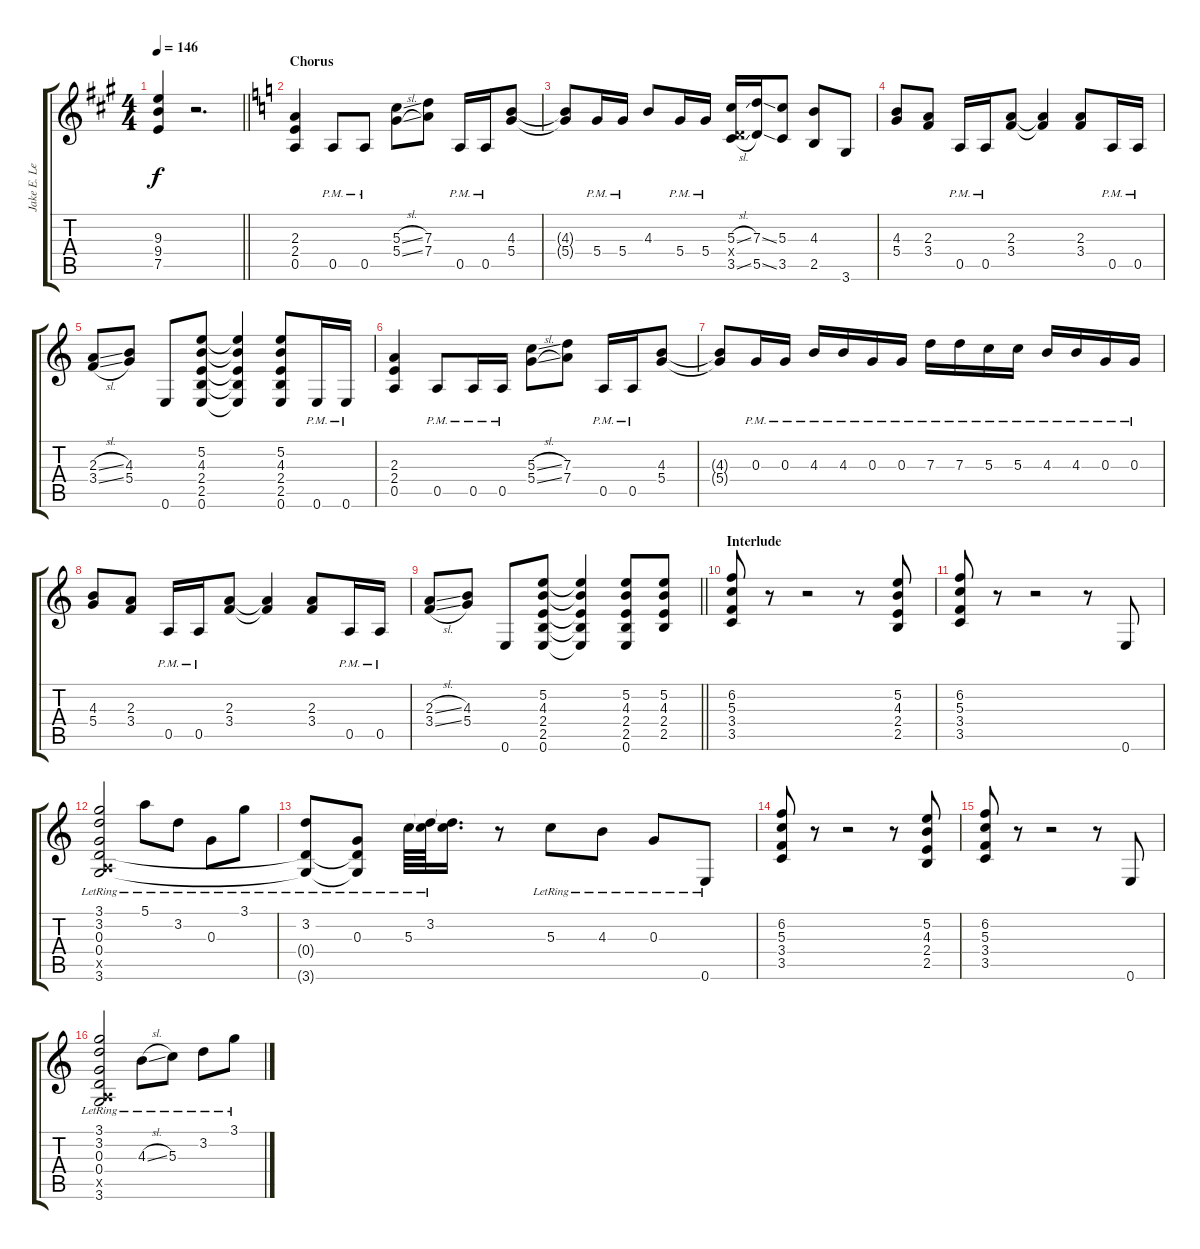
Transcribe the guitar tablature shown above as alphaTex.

\track ("Jake E. Lee Rhythm Guitar 2" "Jake E. Le") {instrument overdrivenguitar}
\staff {score tabs}
\tuning (E4 B3 G3 D3 A2 E2) {hide}
\ts (4 4)
\tempo 146
\clef g2
\barLineRight lightlight
\ks f#minor
(9.3 9.4 7.5).4{dy f} r.2{d} |
\section ("" "Chorus")
\ks aminor
(2.3 2.4 0.5).4 0.5{pm}.8 0.5{pm}.8 (5.3{sl} 5.4{sl}).8 (7.3 7.4).8 0.5{pm}.16 0.5{pm}.16 (4.3 5.4).8 |
(4.3{t} 5.4{t}).8 5.4{pm}.16 5.4{pm}.16 4.3.8 5.4{pm}.16 5.4{pm}.16 (5.3{sl} 0.4{x} 3.5{sl}).16 (7.3{ss} 5.5{ss}).16 (5.3 3.5).8 (4.3 2.5).8 3.6.8 |
(4.3 5.4).8 (2.3 3.4).8 0.5{pm}.16 0.5{pm}.16 (2.3 3.4).8 (2.3{t} 3.4{t}).4 (2.3 3.4).8 0.5{pm}.16 0.5{pm}.16 |
(2.3{sl} 3.4{sl}).8 (4.3 5.4).8 0.6.8 (5.2 4.3 2.4 2.5 0.6).8 (5.2{t} 4.3{t} 2.4{t} 2.5{t} 0.6{t}).4 (5.2 4.3 2.4 2.5 0.6).8 0.6{pm}.16 0.6{pm}.16 |
(2.3 2.4 0.5).4 0.5{pm}.8 0.5{pm}.16 0.5{pm}.16 (5.3{sl} 5.4{sl}).8 (7.3 7.4).8 0.5{pm}.16 0.5{pm}.16 (4.3 5.4).8 |
(4.3{t} 5.4{t}).8 0.3{pm}.16 0.3{pm}.16 4.3{pm}.16 4.3{pm}.16 0.3{pm}.16 0.3{pm}.16 7.3{pm}.16 7.3{pm}.16 5.3{pm}.16 5.3{pm}.16 4.3{pm}.16 4.3{pm}.16 0.3{pm}.16 0.3{pm}.16 |
(4.3 5.4).8 (2.3 3.4).8 0.5{pm}.16 0.5{pm}.16 (2.3 3.4).8 (2.3{t} 3.4{t}).4 (2.3 3.4).8 0.5{pm}.16 0.5{pm}.16 |
\barLineRight lightlight
(2.3{sl} 3.4{sl}).8 (4.3 5.4).8 0.6.8 (5.2 4.3 2.4 2.5 0.6).8 (5.2{t} 4.3{t} 2.4{t} 2.5{t} 0.6{t}).4 (5.2 4.3 2.4 2.5 0.6).8 (5.2 4.3 2.4 2.5).8 |
\section ("" "Interlude")
(6.2 5.3 3.4 3.5).8 r.8 r.2 r.8 (5.2 4.3 2.4 2.5).8 |
(6.2 5.3 3.4 3.5).8 r.8 r.2 r.8 0.6.8 |
(3.1{lr} 3.2{lr} 0.3{lr} 0.4{lr} 0.5{x} 3.6{lr}).2 5.1{lr}.8 3.2{lr}.8 0.3{lr}.8 3.1{lr}.8 |
(3.2{lr} 0.4{t} 3.6{t}).8 (0.3{lr} 0.4{t} 3.6{t}).8 5.3{lr}.64 (3.2{lr} 5.3{t}).64 (3.2{t} 5.3{t}).16{d} r.8 5.3{lr}.8 4.3{lr}.8 0.3{lr}.8 0.6{lr}.8 |
(6.2 5.3 3.4 3.5).8 r.8 r.2 r.8 (5.2 4.3 2.4 2.5).8 |
(6.2 5.3 3.4 3.5).8 r.8 r.2 r.8 0.6.8 |
(3.1{lr} 3.2{lr} 0.3{lr} 0.4{lr} 0.5{x} 3.6{lr}).2 4.3{sl lr}.8 5.3{lr}.8 3.2{lr}.8 3.1{lr}.8
